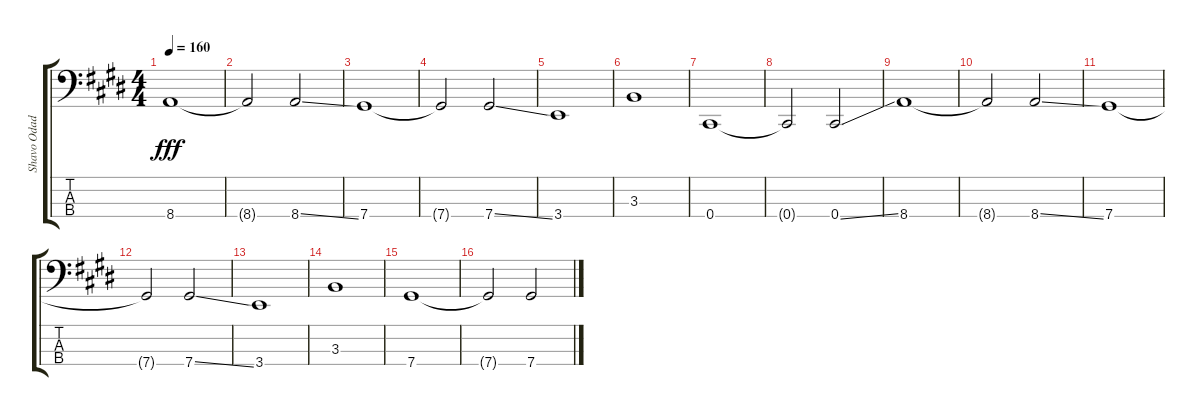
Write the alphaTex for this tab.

\track ("Shavo Odadjian [Bass Guitar]" "Shavo Odad") {instrument electricbassfinger}
\staff {score tabs}
\tuning (Gb2 Db2 Ab1 Db1) {hide}
\ts (4 4)
\tempo 160
\clef f4
\ks c#minor
8.4.1{dy fff} |
8.4{t}.2 8.4{ss}.2 |
7.4.1 |
7.4{t}.2 7.4{ss}.2 |
3.4.1 |
3.3.1 |
0.4.1 |
0.4{t}.2 0.4{ss}.2 |
8.4.1 |
8.4{t}.2 8.4{ss}.2 |
7.4.1 |
7.4{t}.2 7.4{ss}.2 |
3.4.1 |
3.3.1 |
7.4.1 |
7.4{t}.2 7.4{ss}.2
